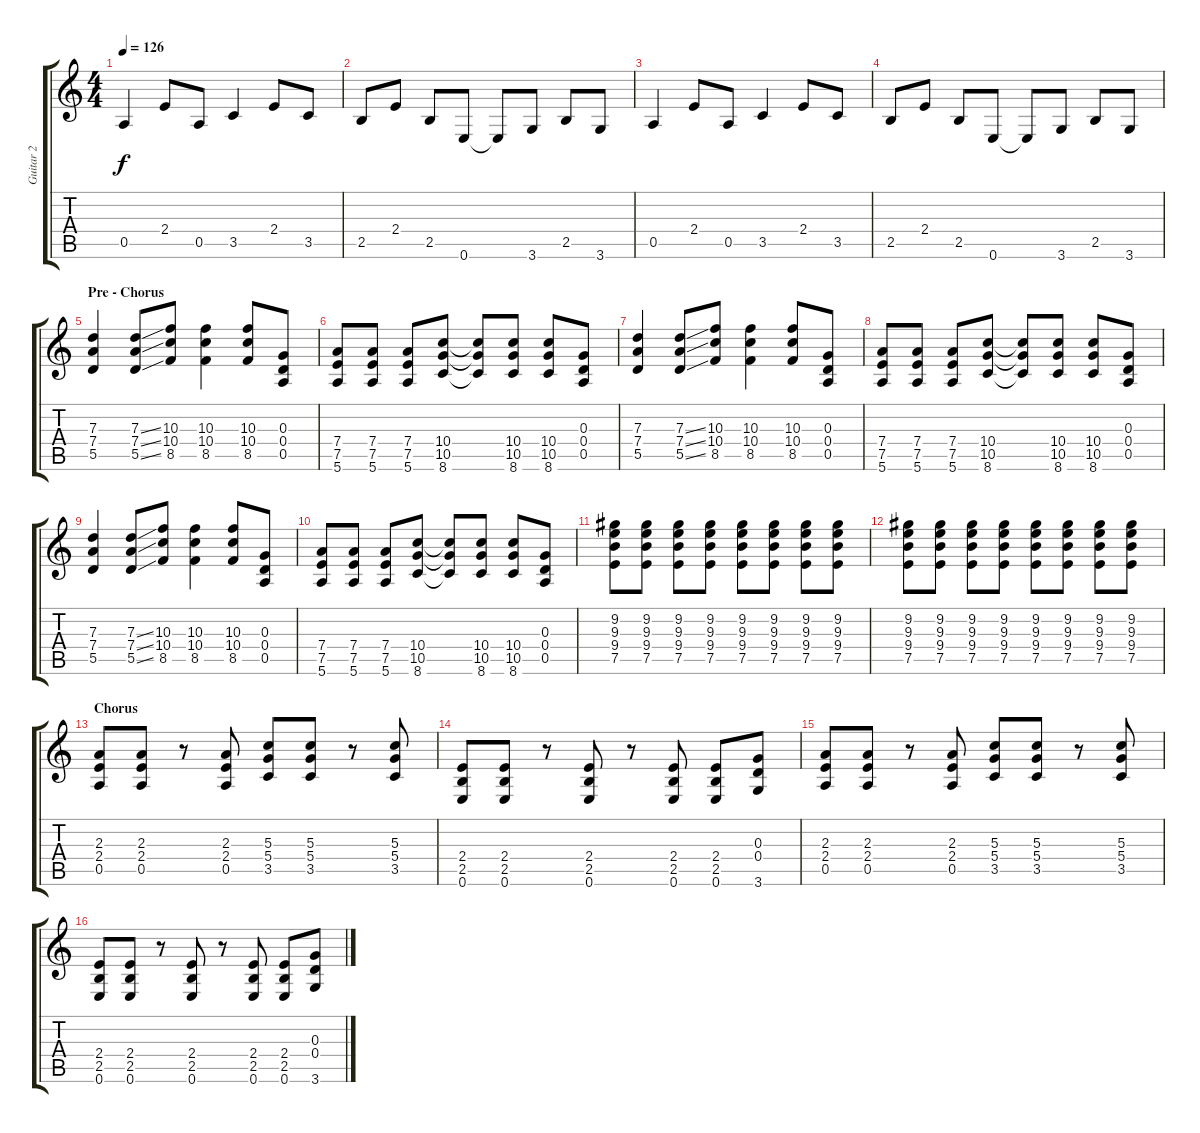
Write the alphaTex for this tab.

\track ("Guitar 2" "Guitar 2") {instrument distortionguitar}
\staff {score tabs}
\tuning (E4 B3 G3 D3 A2 E2) {hide}
\ts (4 4)
\tempo 126
\clef g2
\ks c
0.5.4{dy f} 2.4.8 0.5.8 3.5.4 2.4.8 3.5.8 |
2.5.8 2.4.8 2.5.8 0.6.8 0.6{t}.8 3.6.8 2.5.8 3.6.8 |
0.5.4 2.4.8 0.5.8 3.5.4 2.4.8 3.5.8 |
2.5.8 2.4.8 2.5.8 0.6.8 0.6{t}.8 3.6.8 2.5.8 3.6.8 |
\section ("" "Pre - Chorus")
(7.3 7.4 5.5).4 (7.3{ss} 7.4{ss} 5.5{ss}).8 (10.3 10.4 8.5).8 (10.3 10.4 8.5).4 (10.3 10.4 8.5).8 (0.3 0.4 0.5).8 |
(7.4 7.5 5.6).8 (7.4 7.5 5.6).8 (7.4 7.5 5.6).8 (10.4 10.5 8.6).8 (10.4{t} 10.5{t} 8.6{t}).8 (10.4 10.5 8.6).8 (10.4 10.5 8.6).8 (0.3 0.4 0.5).8 |
(7.3 7.4 5.5).4 (7.3{ss} 7.4{ss} 5.5{ss}).8 (10.3 10.4 8.5).8 (10.3 10.4 8.5).4 (10.3 10.4 8.5).8 (0.3 0.4 0.5).8 |
(7.4 7.5 5.6).8 (7.4 7.5 5.6).8 (7.4 7.5 5.6).8 (10.4 10.5 8.6).8 (10.4{t} 10.5{t} 8.6{t}).8 (10.4 10.5 8.6).8 (10.4 10.5 8.6).8 (0.3 0.4 0.5).8 |
(7.3 7.4 5.5).4 (7.3{ss} 7.4{ss} 5.5{ss}).8 (10.3 10.4 8.5).8 (10.3 10.4 8.5).4 (10.3 10.4 8.5).8 (0.3 0.4 0.5).8 |
(7.4 7.5 5.6).8 (7.4 7.5 5.6).8 (7.4 7.5 5.6).8 (10.4 10.5 8.6).8 (10.4{t} 10.5{t} 8.6{t}).8 (10.4 10.5 8.6).8 (10.4 10.5 8.6).8 (0.3 0.4 0.5).8 |
(9.2 9.3 9.4 7.5).8{volume 5} (9.2 9.3 9.4 7.5).8{volume 13} (9.2 9.3 9.4 7.5).8 (9.2 9.3 9.4 7.5).8 (9.2 9.3 9.4 7.5).8 (9.2 9.3 9.4 7.5).8 (9.2 9.3 9.4 7.5).8 (9.2 9.3 9.4 7.5).8 |
(9.2 9.3 9.4 7.5).8 (9.2 9.3 9.4 7.5).8 (9.2 9.3 9.4 7.5).8 (9.2 9.3 9.4 7.5).8 (9.2 9.3 9.4 7.5).8 (9.2 9.3 9.4 7.5).8 (9.2 9.3 9.4 7.5).8 (9.2 9.3 9.4 7.5).8 |
\section ("" "Chorus")
(2.3 2.4 0.5).8 (2.3 2.4 0.5).8 r.8 (2.3 2.4 0.5).8 (5.3 5.4 3.5).8 (5.3 5.4 3.5).8 r.8 (5.3 5.4 3.5).8 |
(2.4 2.5 0.6).8 (2.4 2.5 0.6).8 r.8 (2.4 2.5 0.6).8 r.8 (2.4 2.5 0.6).8 (2.4 2.5 0.6).8 (0.3 0.4 3.6).8 |
(2.3 2.4 0.5).8 (2.3 2.4 0.5).8 r.8 (2.3 2.4 0.5).8 (5.3 5.4 3.5).8 (5.3 5.4 3.5).8 r.8 (5.3 5.4 3.5).8 |
(2.4 2.5 0.6).8 (2.4 2.5 0.6).8 r.8 (2.4 2.5 0.6).8 r.8 (2.4 2.5 0.6).8 (2.4 2.5 0.6).8 (0.3 0.4 3.6).8
